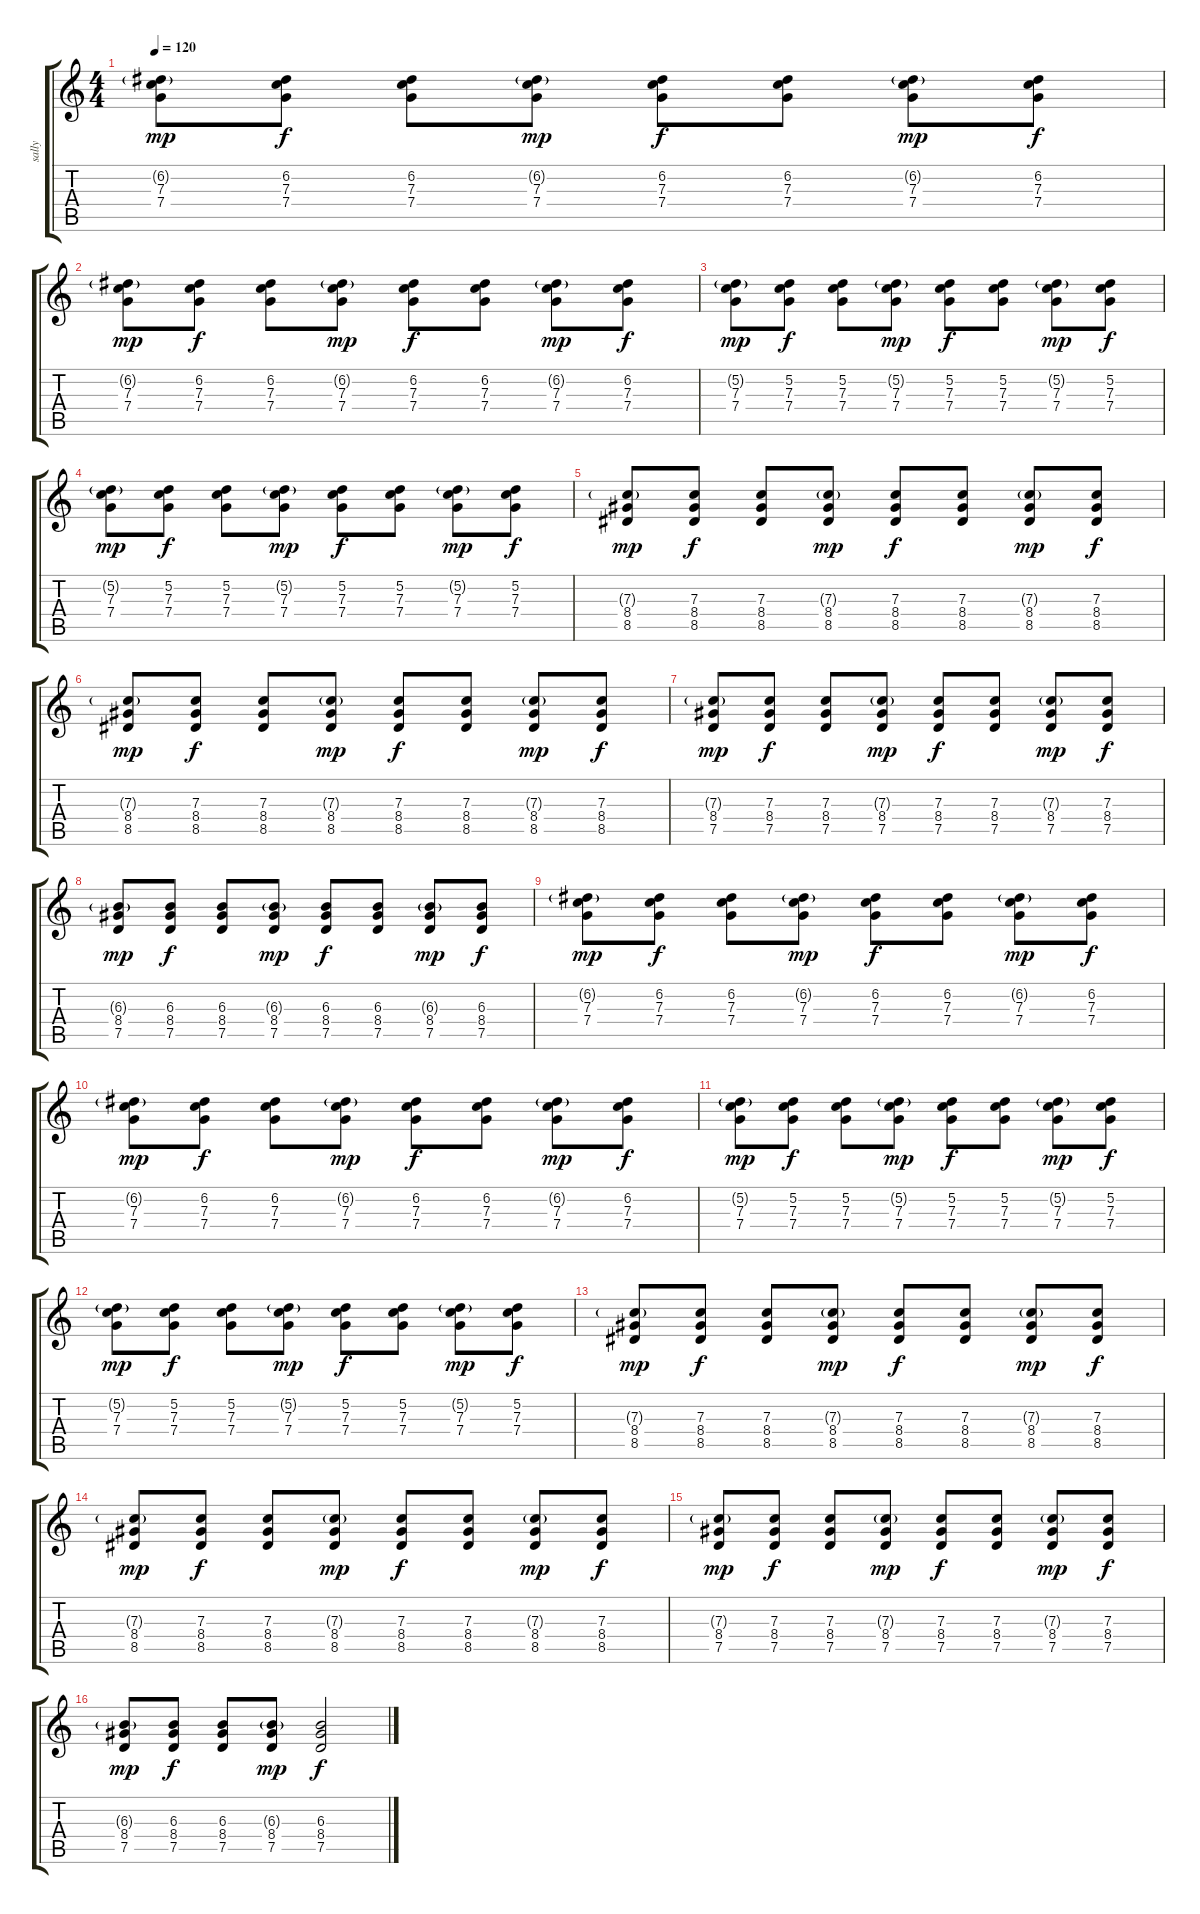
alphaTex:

\track ("sally" "sally") {instrument distortionguitar}
\staff {score tabs}
\tuning (D4 A3 F3 C3 G2 C2) {hide}
\ts (4 4)
\tempo 120
\clef g2
\ks c
(6.2{g} 7.3 7.4).8{dy mp instrument acousticguitarsteel} (6.2 7.3 7.4).8{dy f} (6.2 7.3 7.4).8 (6.2{g} 7.3 7.4).8{dy mp} (6.2 7.3 7.4).8{dy f} (6.2 7.3 7.4).8 (6.2{g} 7.3 7.4).8{dy mp} (6.2 7.3 7.4).8{dy f} |
(6.2{g} 7.3 7.4).8{dy mp instrument acousticguitarsteel} (6.2 7.3 7.4).8{dy f} (6.2 7.3 7.4).8 (6.2{g} 7.3 7.4).8{dy mp} (6.2 7.3 7.4).8{dy f} (6.2 7.3 7.4).8 (6.2{g} 7.3 7.4).8{dy mp} (6.2 7.3 7.4).8{dy f} |
(5.2{g} 7.3 7.4).8{dy mp instrument acousticguitarsteel} (5.2 7.3 7.4).8{dy f} (5.2 7.3 7.4).8 (5.2{g} 7.3 7.4).8{dy mp} (5.2 7.3 7.4).8{dy f} (5.2 7.3 7.4).8 (5.2{g} 7.3 7.4).8{dy mp} (5.2 7.3 7.4).8{dy f} |
(5.2{g} 7.3 7.4).8{dy mp instrument acousticguitarsteel} (5.2 7.3 7.4).8{dy f} (5.2 7.3 7.4).8 (5.2{g} 7.3 7.4).8{dy mp} (5.2 7.3 7.4).8{dy f} (5.2 7.3 7.4).8 (5.2{g} 7.3 7.4).8{dy mp} (5.2 7.3 7.4).8{dy f} |
(7.3{g} 8.4 8.5).8{dy mp instrument acousticguitarsteel} (7.3 8.4 8.5).8{dy f} (7.3 8.4 8.5).8 (7.3{g} 8.4 8.5).8{dy mp} (7.3 8.4 8.5).8{dy f} (7.3 8.4 8.5).8 (7.3{g} 8.4 8.5).8{dy mp} (7.3 8.4 8.5).8{dy f} |
(7.3{g} 8.4 8.5).8{dy mp instrument acousticguitarsteel} (7.3 8.4 8.5).8{dy f} (7.3 8.4 8.5).8 (7.3{g} 8.4 8.5).8{dy mp} (7.3 8.4 8.5).8{dy f} (7.3 8.4 8.5).8 (7.3{g} 8.4 8.5).8{dy mp} (7.3 8.4 8.5).8{dy f} |
(7.3{g} 8.4 7.5).8{dy mp instrument acousticguitarsteel} (7.3 8.4 7.5).8{dy f} (7.3 8.4 7.5).8 (7.3{g} 8.4 7.5).8{dy mp} (7.3 8.4 7.5).8{dy f} (7.3 8.4 7.5).8 (7.3{g} 8.4 7.5).8{dy mp} (7.3 8.4 7.5).8{dy f} |
(6.3{g} 8.4 7.5).8{dy mp instrument acousticguitarsteel} (6.3 8.4 7.5).8{dy f} (6.3 8.4 7.5).8 (6.3{g} 8.4 7.5).8{dy mp} (6.3 8.4 7.5).8{dy f} (6.3 8.4 7.5).8 (6.3{g} 8.4 7.5).8{dy mp} (6.3 8.4 7.5).8{dy f} |
(6.2{g} 7.3 7.4).8{dy mp instrument acousticguitarsteel} (6.2 7.3 7.4).8{dy f} (6.2 7.3 7.4).8 (6.2{g} 7.3 7.4).8{dy mp} (6.2 7.3 7.4).8{dy f} (6.2 7.3 7.4).8 (6.2{g} 7.3 7.4).8{dy mp} (6.2 7.3 7.4).8{dy f} |
(6.2{g} 7.3 7.4).8{dy mp instrument acousticguitarsteel} (6.2 7.3 7.4).8{dy f} (6.2 7.3 7.4).8 (6.2{g} 7.3 7.4).8{dy mp} (6.2 7.3 7.4).8{dy f} (6.2 7.3 7.4).8 (6.2{g} 7.3 7.4).8{dy mp} (6.2 7.3 7.4).8{dy f} |
(5.2{g} 7.3 7.4).8{dy mp instrument acousticguitarsteel} (5.2 7.3 7.4).8{dy f} (5.2 7.3 7.4).8 (5.2{g} 7.3 7.4).8{dy mp} (5.2 7.3 7.4).8{dy f} (5.2 7.3 7.4).8 (5.2{g} 7.3 7.4).8{dy mp} (5.2 7.3 7.4).8{dy f} |
(5.2{g} 7.3 7.4).8{dy mp instrument acousticguitarsteel} (5.2 7.3 7.4).8{dy f} (5.2 7.3 7.4).8 (5.2{g} 7.3 7.4).8{dy mp} (5.2 7.3 7.4).8{dy f} (5.2 7.3 7.4).8 (5.2{g} 7.3 7.4).8{dy mp} (5.2 7.3 7.4).8{dy f} |
(7.3{g} 8.4 8.5).8{dy mp instrument acousticguitarsteel} (7.3 8.4 8.5).8{dy f} (7.3 8.4 8.5).8 (7.3{g} 8.4 8.5).8{dy mp} (7.3 8.4 8.5).8{dy f} (7.3 8.4 8.5).8 (7.3{g} 8.4 8.5).8{dy mp} (7.3 8.4 8.5).8{dy f} |
(7.3{g} 8.4 8.5).8{dy mp instrument acousticguitarsteel} (7.3 8.4 8.5).8{dy f} (7.3 8.4 8.5).8 (7.3{g} 8.4 8.5).8{dy mp} (7.3 8.4 8.5).8{dy f} (7.3 8.4 8.5).8 (7.3{g} 8.4 8.5).8{dy mp} (7.3 8.4 8.5).8{dy f} |
(7.3{g} 8.4 7.5).8{dy mp instrument acousticguitarsteel} (7.3 8.4 7.5).8{dy f} (7.3 8.4 7.5).8 (7.3{g} 8.4 7.5).8{dy mp} (7.3 8.4 7.5).8{dy f} (7.3 8.4 7.5).8 (7.3{g} 8.4 7.5).8{dy mp} (7.3 8.4 7.5).8{dy f} |
(6.3{g} 8.4 7.5).8{dy mp instrument acousticguitarsteel} (6.3 8.4 7.5).8{dy f} (6.3 8.4 7.5).8 (6.3{g} 8.4 7.5).8{dy mp} (6.3 8.4 7.5).2{dy f}
